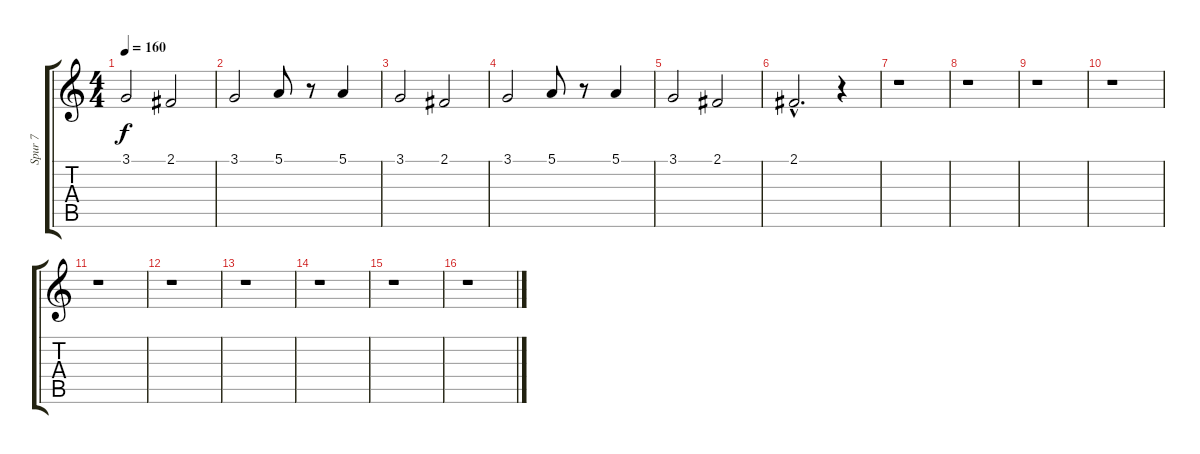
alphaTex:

\track ("Spur 7" "Spur 7") {instrument percussiveorgan}
\staff {score tabs}
\tuning (E4 B3 G3 D3 A2 E2) {hide}
\ts (4 4)
\tempo 160
\clef g2
\ks c
3.1.2{dy f} 2.1.2 |
3.1.2 5.1.8 r.8 5.1.4 |
3.1.2 2.1.2 |
3.1.2 5.1.8 r.8 5.1.4 |
3.1.2 2.1.2 |
2.1{hac}.2{d} r.4 |
r.1 |
r.1 |
r.1 |
r.1 |
r.1 |
r.1 |
r.1 |
r.1 |
r.1 |
r.1
